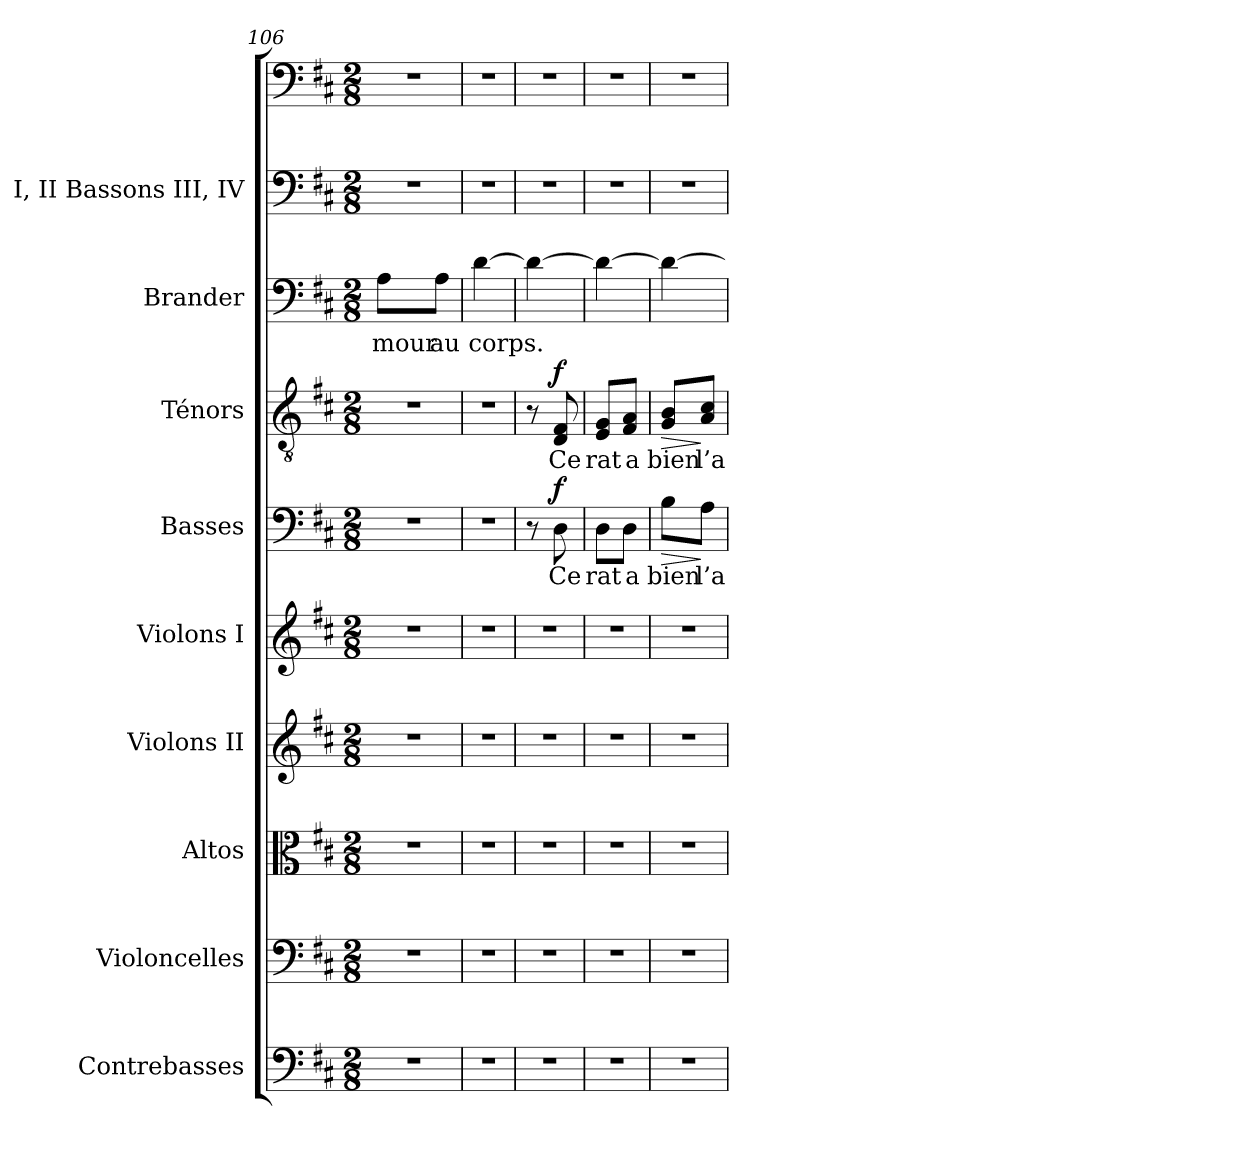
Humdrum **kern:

**kern	**kern	**kern	**kern	**kern	**kern	**text	**dynam	**kern	**text	**dynam	**kern	**text	**kern	**kern
*part9	*part8	*part7	*part6	*part5	*part4	*part4	*part4	*part3	*part3	*part3	*part2	*part2	*part1	*part1
*staff10	*staff9	*staff8	*staff7	*staff6	*staff5	*staff5	*staff5	*staff4	*staff4	*staff4	*staff3	*staff3	*staff2	*staff1
*I"Contrebasses	*I"Violoncelles	*I"Altos	*I"Violons II	*I"Violons I	*I"Basses	*	*	*I"Ténors	*	*	*I"Brander	*	*I"I, II   Bassons   III, IV	*
*clefF4	*clefF4	*clefC3	*clefG2	*clefG2	*clefF4	*	*	*clefGv2	*	*	*clefF4	*	*clefF4	*clefF4
*ITrd7c12	*	*	*	*	*	*	*	*ITrd7c12	*	*	*	*	*	*
*k[f#c#]	*k[f#c#]	*k[f#c#]	*k[f#c#]	*k[f#c#]	*k[f#c#]	*	*	*k[f#c#]	*	*	*k[f#c#]	*	*k[f#c#]	*k[f#c#]
*D:	*D:	*D:	*D:	*D:	*D:	*	*	*D:	*	*	*D:	*	*D:	*D:
*M2/8	*M2/8	*M2/8	*M2/8	*M2/8	*M2/8	*	*	*M2/8	*	*	*M2/8	*	*M2/8	*M2/8
=106	=106	=106	=106	=106	=106	=106	=106	=106	=106	=106	=106	=106	=106	=106
!LO:N:vis=1	!LO:N:vis=1	!LO:N:vis=1	!LO:N:vis=1	!LO:N:vis=1	!LO:N:vis=1	!	!	!LO:N:vis=1	!	!	!	!	!	!
!	!	!	!	!	!	!	!	!	!	!	!	!LO:LY:b:color=#000000	!LO:N:vis=1	!LO:N:vis=1
4r	4r	4r	4r	4r	4r	.	.	4r	.	.	8Ai\L	-mour	4r	4r
!	!	!	!	!	!	!	!	!	!	!	!	!LO:LY:b:color=#000000	!	!
.	.	.	.	.	.	.	.	.	.	.	8Ai\J	au	.	.
!!LO:LB:g=z
=107	=107	=107	=107	=107	=107	=107	=107	=107	=107	=107	=107	=107	=107	=107
!LO:N:vis=1	!LO:N:vis=1	!LO:N:vis=1	!LO:N:vis=1	!LO:N:vis=1	!LO:N:vis=1	!	!	!LO:N:vis=1	!	!	!	!	!	!
!	!	!	!	!	!	!	!	!	!	!	!	!LO:LY:b:color=#000000	!LO:N:vis=1	!LO:N:vis=1
4r	4r	4r	4r	4r	4r	.	.	4r	.	.	[>4di\	corps.	4r	4r
=108	=108	=108	=108	=108	=108	=108	=108	=108	=108	=108	=108	=108	=108	=108
!LO:N:vis=1	!LO:N:vis=1	!LO:N:vis=1	!LO:N:vis=1	!LO:N:vis=1	!	!	!	!	!	!	!	!	!LO:N:vis=1	!LO:N:vis=1
4r	4r	4r	4r	4r	8r	.	.	8r	.	.	4di\_>	.	4r	4r
!	!	!	!	!	!	!LO:LY:b:color=#000000	!	!	!	!	!	!	!	!
!	!	!	!	!	!	!	!	!	!LO:LY:b:color=#000000	!	!	!	!	!
.	.	.	.	.	8Di\	Ce	f	8DDi/ 8FF#i	Ce	f	.	.	.	.
=109	=109	=109	=109	=109	=109	=109	=109	=109	=109	=109	=109	=109	=109	=109
!LO:N:vis=1	!LO:N:vis=1	!LO:N:vis=1	!LO:N:vis=1	!LO:N:vis=1	!	!	!	!	!	!	!	!	!	!
!	!	!	!	!	!	!LO:LY:b:color=#000000	!	!	!	!	!	!	!	!
!	!	!	!	!	!	!	!	!	!LO:LY:b:color=#000000	!	!	!	!LO:N:vis=1	!LO:N:vis=1
4r	4r	4r	4r	4r	8Di\L	rat	.	8EEi/ 8GGi/L	rat	.	4di\_>	.	4r	4r
!	!	!	!	!	!	!LO:LY:b:color=#000000	!	!	!	!	!	!	!	!
!	!	!	!	!	!	!	!	!	!LO:LY:b:color=#000000	!	!	!	!	!
.	.	.	.	.	8Di\J	a	.	8FF#i/ 8AAi/J	a	.	.	.	.	.
=110	=110	=110	=110	=110	=110	=110	=110	=110	=110	=110	=110	=110	=110	=110
!LO:N:vis=1	!LO:N:vis=1	!LO:N:vis=1	!LO:N:vis=1	!LO:N:vis=1	!	!	!	!	!	!	!	!	!	!
!	!	!	!	!	!	!LO:LY:b:color=#000000	!LO:HP:b	!	!	!	!	!	!	!
!	!	!	!	!	!	!	!	!	!LO:LY:b:color=#000000	!LO:HP:b	!	!	!LO:N:vis=1	!LO:N:vis=1
4r	4r	4r	4r	4r	8Bi\L	bien	>	8GGi/ 8BBi/L	bien	>	4di\_>	.	4r	4r
!	!	!	!	!	!	!LO:LY:b:color=#000000	!	!	!	!	!	!	!	!
!	!	!	!	!	!	!	!	!	!LO:LY:b:color=#000000	!	!	!	!	!
.	.	.	.	.	8Ai\J	l’a-	]	8AAi/ 8C#i/J	l’a-	]	.	.	.	.
=	=	=	=	=	=	=	=	=	=	=	=	=	=	=
*-	*-	*-	*-	*-	*-	*-	*-	*-	*-	*-	*-	*-	*-	*-
